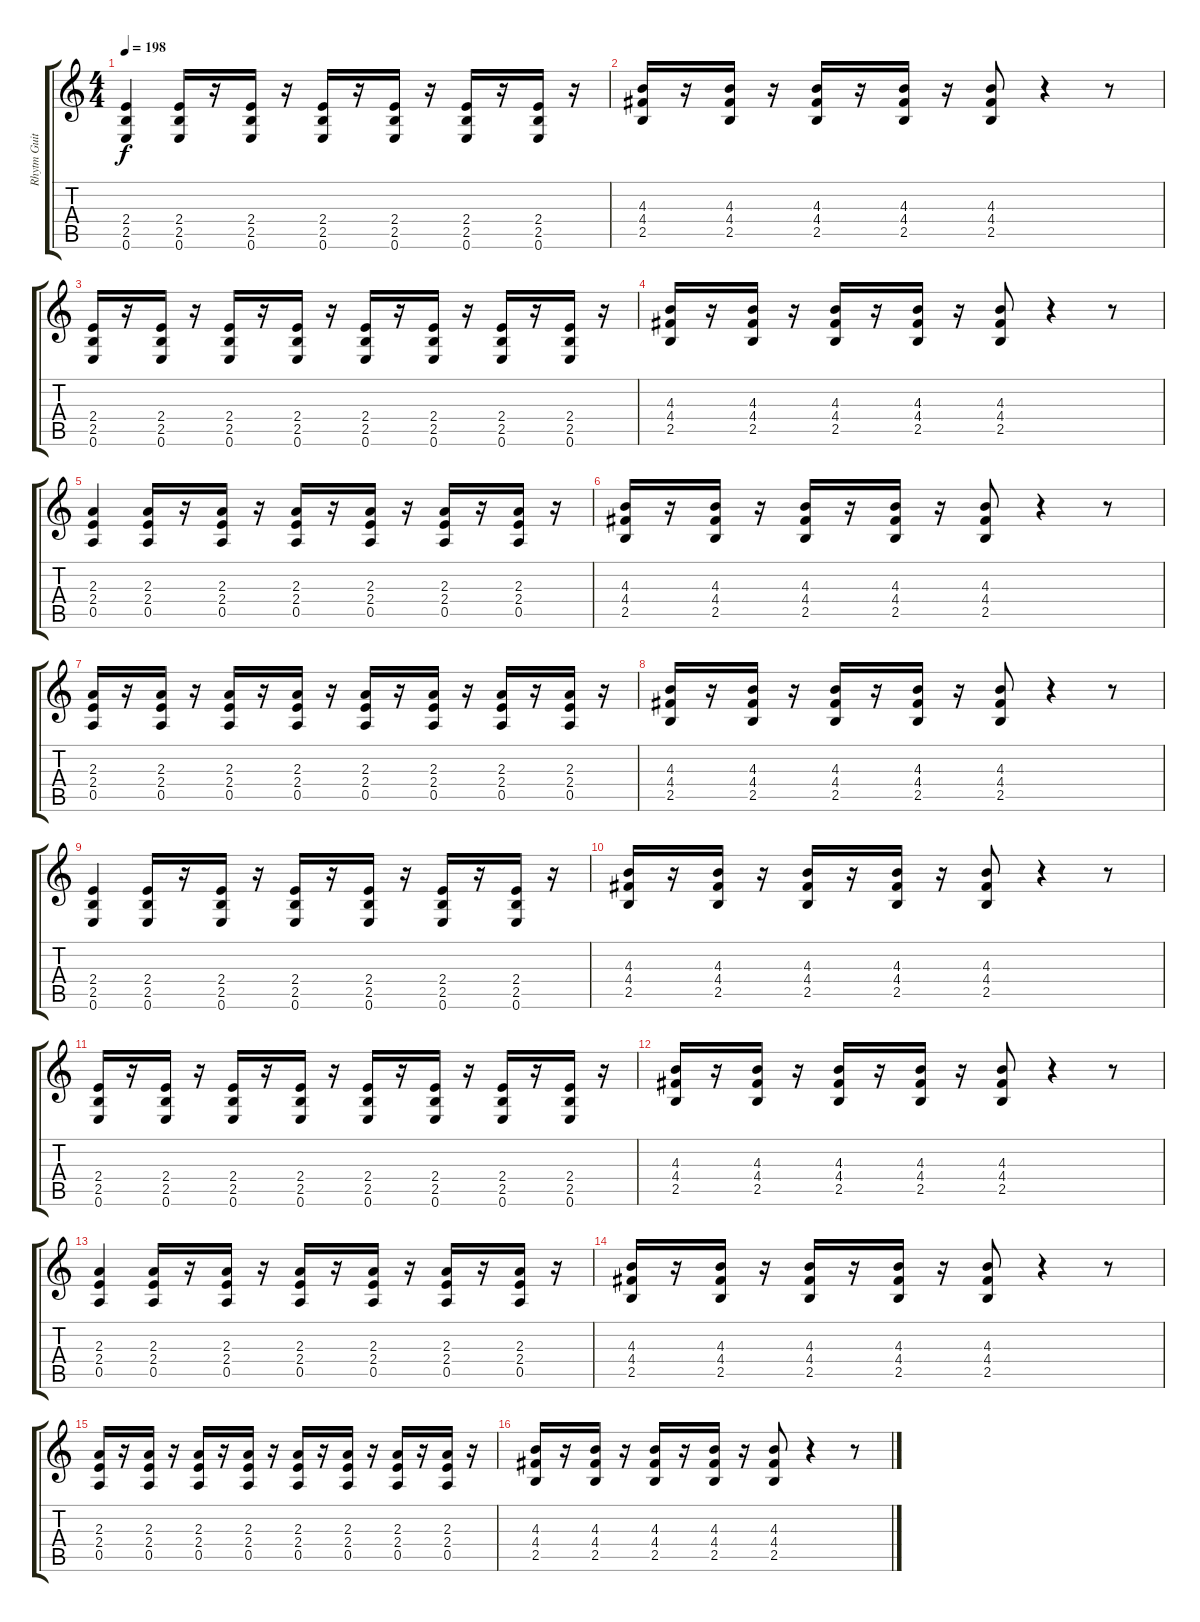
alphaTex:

\track ("Rhytm Guitar" "Rhytm Guit") {instrument distortionguitar}
\staff {score tabs}
\tuning (E4 B3 G3 D3 A2 E2) {hide}
\ts (4 4)
\tempo 198
\clef g2
\ks c
(2.4 2.5 0.6).4{dy f} (2.4 2.5 0.6).16 r.16 (2.4 2.5 0.6).16 r.16 (2.4 2.5 0.6).16 r.16 (2.4 2.5 0.6).16 r.16 (2.4 2.5 0.6).16 r.16 (2.4 2.5 0.6).16 r.16 |
(4.3 4.4 2.5).16 r.16 (4.3 4.4 2.5).16 r.16 (4.3 4.4 2.5).16 r.16 (4.3 4.4 2.5).16 r.16 (4.3 4.4 2.5).8 r.4 r.8 |
(2.4 2.5 0.6).16 r.16 (2.4 2.5 0.6).16 r.16 (2.4 2.5 0.6).16 r.16 (2.4 2.5 0.6).16 r.16 (2.4 2.5 0.6).16 r.16 (2.4 2.5 0.6).16 r.16 (2.4 2.5 0.6).16 r.16 (2.4 2.5 0.6).16 r.16 |
(4.3 4.4 2.5).16 r.16 (4.3 4.4 2.5).16 r.16 (4.3 4.4 2.5).16 r.16 (4.3 4.4 2.5).16 r.16 (4.3 4.4 2.5).8 r.4 r.8 |
(2.3 2.4 0.5).4 (2.3 2.4 0.5).16 r.16 (2.3 2.4 0.5).16 r.16 (2.3 2.4 0.5).16 r.16 (2.3 2.4 0.5).16 r.16 (2.3 2.4 0.5).16 r.16 (2.3 2.4 0.5).16 r.16 |
(4.3 4.4 2.5).16 r.16 (4.3 4.4 2.5).16 r.16 (4.3 4.4 2.5).16 r.16 (4.3 4.4 2.5).16 r.16 (4.3 4.4 2.5).8 r.4 r.8 |
(2.3 2.4 0.5).16 r.16 (2.3 2.4 0.5).16 r.16 (2.3 2.4 0.5).16 r.16 (2.3 2.4 0.5).16 r.16 (2.3 2.4 0.5).16 r.16 (2.3 2.4 0.5).16 r.16 (2.3 2.4 0.5).16 r.16 (2.3 2.4 0.5).16 r.16 |
(4.3 4.4 2.5).16 r.16 (4.3 4.4 2.5).16 r.16 (4.3 4.4 2.5).16 r.16 (4.3 4.4 2.5).16 r.16 (4.3 4.4 2.5).8 r.4 r.8 |
(2.4 2.5 0.6).4 (2.4 2.5 0.6).16 r.16 (2.4 2.5 0.6).16 r.16 (2.4 2.5 0.6).16 r.16 (2.4 2.5 0.6).16 r.16 (2.4 2.5 0.6).16 r.16 (2.4 2.5 0.6).16 r.16 |
(4.3 4.4 2.5).16 r.16 (4.3 4.4 2.5).16 r.16 (4.3 4.4 2.5).16 r.16 (4.3 4.4 2.5).16 r.16 (4.3 4.4 2.5).8 r.4 r.8 |
(2.4 2.5 0.6).16 r.16 (2.4 2.5 0.6).16 r.16 (2.4 2.5 0.6).16 r.16 (2.4 2.5 0.6).16 r.16 (2.4 2.5 0.6).16 r.16 (2.4 2.5 0.6).16 r.16 (2.4 2.5 0.6).16 r.16 (2.4 2.5 0.6).16 r.16 |
(4.3 4.4 2.5).16 r.16 (4.3 4.4 2.5).16 r.16 (4.3 4.4 2.5).16 r.16 (4.3 4.4 2.5).16 r.16 (4.3 4.4 2.5).8 r.4 r.8 |
(2.3 2.4 0.5).4 (2.3 2.4 0.5).16 r.16 (2.3 2.4 0.5).16 r.16 (2.3 2.4 0.5).16 r.16 (2.3 2.4 0.5).16 r.16 (2.3 2.4 0.5).16 r.16 (2.3 2.4 0.5).16 r.16 |
(4.3 4.4 2.5).16 r.16 (4.3 4.4 2.5).16 r.16 (4.3 4.4 2.5).16 r.16 (4.3 4.4 2.5).16 r.16 (4.3 4.4 2.5).8 r.4 r.8 |
(2.3 2.4 0.5).16 r.16 (2.3 2.4 0.5).16 r.16 (2.3 2.4 0.5).16 r.16 (2.3 2.4 0.5).16 r.16 (2.3 2.4 0.5).16 r.16 (2.3 2.4 0.5).16 r.16 (2.3 2.4 0.5).16 r.16 (2.3 2.4 0.5).16 r.16 |
(4.3 4.4 2.5).16 r.16 (4.3 4.4 2.5).16 r.16 (4.3 4.4 2.5).16 r.16 (4.3 4.4 2.5).16 r.16 (4.3 4.4 2.5).8 r.4 r.8
